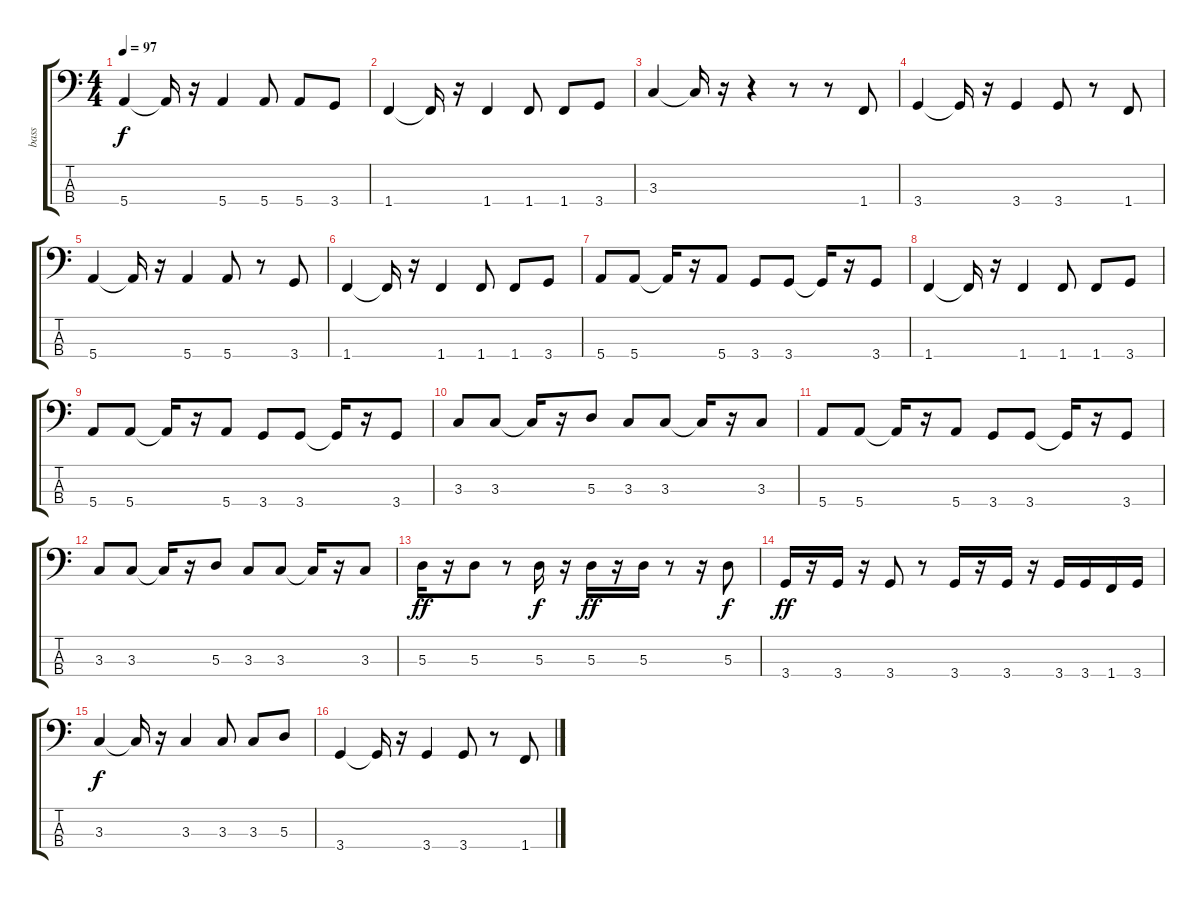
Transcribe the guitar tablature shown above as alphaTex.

\track ("bass" "bass") {instrument electricbassfinger}
\staff {score tabs}
\tuning (G2 D2 A1 E1) {hide}
\ts (4 4)
\tempo 97
\clef f4
\ks c
5.4.4{dy f} 5.4{t}.16 r.16 5.4.4 5.4.8 5.4.8 3.4.8 |
1.4.4 1.4{t}.16 r.16 1.4.4 1.4.8 1.4.8 3.4.8 |
3.3.4 3.3{t}.16 r.16 r.4 r.8 r.8 1.4.8 |
3.4.4 3.4{t}.16 r.16 3.4.4 3.4.8 r.8 1.4.8 |
5.4.4 5.4{t}.16 r.16 5.4.4 5.4.8 r.8 3.4.8 |
1.4.4 1.4{t}.16 r.16 1.4.4 1.4.8 1.4.8 3.4.8 |
5.4.8 5.4.8 5.4{t}.16 r.16 5.4.8 3.4.8 3.4.8 3.4{t}.16 r.16 3.4.8 |
1.4.4 1.4{t}.16 r.16 1.4.4 1.4.8 1.4.8 3.4.8 |
5.4.8 5.4.8 5.4{t}.16 r.16 5.4.8 3.4.8 3.4.8 3.4{t}.16 r.16 3.4.8 |
3.3.8 3.3.8 3.3{t}.16 r.16 5.3.8 3.3.8 3.3.8 3.3{t}.16 r.16 3.3.8 |
5.4.8 5.4.8 5.4{t}.16 r.16 5.4.8 3.4.8 3.4.8 3.4{t}.16 r.16 3.4.8 |
3.3.8 3.3.8 3.3{t}.16 r.16 5.3.8 3.3.8 3.3.8 3.3{t}.16 r.16 3.3.8 |
5.3.16{dy ff} r.16 5.3.8 r.8 5.3.16{dy f} r.16 5.3.16{dy ff} r.16 5.3.16 r.8 r.16 5.3.8{dy f} |
3.4.16{dy ff} r.16 3.4.16 r.16 3.4.8 r.8 3.4.16 r.16 3.4.16 r.16 3.4.16 3.4.16 1.4.16 3.4.16 |
3.3.4{dy f} 3.3{t}.16 r.16 3.3.4 3.3.8 3.3.8 5.3.8 |
3.4.4 3.4{t}.16 r.16 3.4.4 3.4.8 r.8 1.4.8
